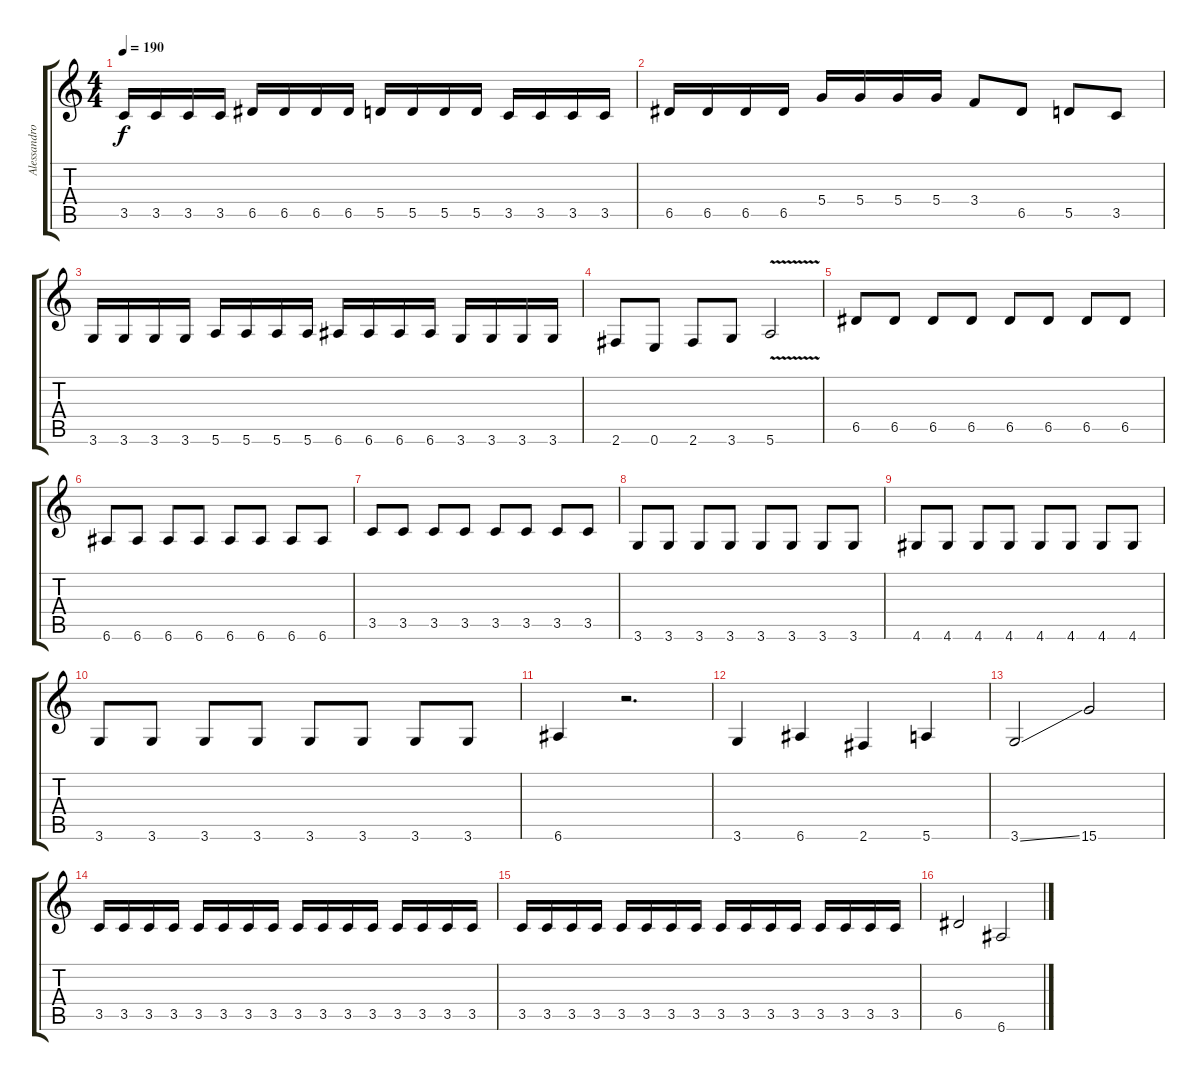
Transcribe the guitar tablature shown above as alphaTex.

\track ("Alessandro Lotta" "Alessandro") {instrument electricbassfinger}
\staff {score tabs}
\tuning (E4 B3 G3 D3 A2 E2) {hide}
\ts (4 4)
\tempo 190
\clef g2
\ks c
3.5.16{dy f} 3.5.16 3.5.16 3.5.16 6.5.16 6.5.16 6.5.16 6.5.16 5.5.16 5.5.16 5.5.16 5.5.16 3.5.16 3.5.16 3.5.16 3.5.16 |
6.5.16 6.5.16 6.5.16 6.5.16 5.4.16 5.4.16 5.4.16 5.4.16 3.4.8 6.5.8 5.5.8 3.5.8 |
3.6.16 3.6.16 3.6.16 3.6.16 5.6.16 5.6.16 5.6.16 5.6.16 6.6.16 6.6.16 6.6.16 6.6.16 3.6.16 3.6.16 3.6.16 3.6.16 |
2.6.8 0.6.8 2.6.8 3.6.8 5.6{v}.2 |
6.5.8 6.5.8 6.5.8 6.5.8 6.5.8 6.5.8 6.5.8 6.5.8 |
6.6.8 6.6.8 6.6.8 6.6.8 6.6.8 6.6.8 6.6.8 6.6.8 |
3.5.8 3.5.8 3.5.8 3.5.8 3.5.8 3.5.8 3.5.8 3.5.8 |
3.6.8 3.6.8 3.6.8 3.6.8 3.6.8 3.6.8 3.6.8 3.6.8 |
4.6.8 4.6.8 4.6.8 4.6.8 4.6.8 4.6.8 4.6.8 4.6.8 |
3.6.8 3.6.8 3.6.8 3.6.8 3.6.8 3.6.8 3.6.8 3.6.8 |
6.6.4 r.2{d} |
3.6.4 6.6.4 2.6.4 5.6.4 |
3.6{ss}.2 15.6.2 |
3.5.16 3.5.16 3.5.16 3.5.16 3.5.16 3.5.16 3.5.16 3.5.16 3.5.16 3.5.16 3.5.16 3.5.16 3.5.16 3.5.16 3.5.16 3.5.16 |
3.5.16 3.5.16 3.5.16 3.5.16 3.5.16 3.5.16 3.5.16 3.5.16 3.5.16 3.5.16 3.5.16 3.5.16 3.5.16 3.5.16 3.5.16 3.5.16 |
6.5.2 6.6.2
